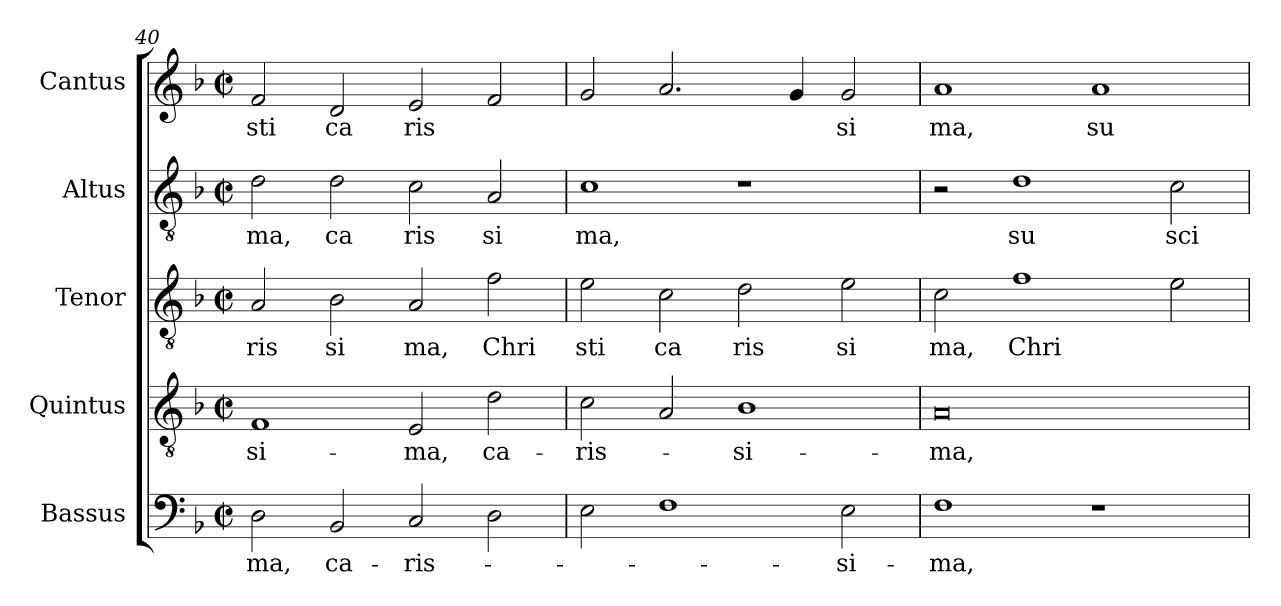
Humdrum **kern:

**kern	**text	**kern	**text	**kern	**text	**kern	**text	**kern	**text
*part5	*part5	*part4	*part4	*part3	*part3	*part2	*part2	*part1	*part1
*staff5	*staff5	*staff4	*staff4	*staff3	*staff3	*staff2	*staff2	*staff1	*staff1
*I"Bassus	*	*I"Quintus	*	*I"Tenor	*	*I"Altus	*	*I"Cantus	*
*clefF4	*	*clefGv2	*	*clefGv2	*	*clefGv2	*	*clefG2	*
*k[b-]	*	*k[b-]	*	*k[b-]	*	*k[b-]	*	*k[b-]	*
*F:	*	*F:	*	*F:	*	*F:	*	*F:	*
*M2/2	*	*M2/2	*	*M2/2	*	*M2/2	*	*M2/2	*
*met(c|)	*	*met(c|)	*	*met(c|)	*	*met(c|)	*	*met(c|)	*
=40	=40	=40	=40	=40	=40	=40	=40	=40	=40
!	!LO:LY:b:cj	!	!LO:LY:b:cj	!	!LO:LY:b:cj	!	!LO:LY:b:cj	!	!LO:LY:b:cj
2D\	-ma,	1F	-si-	2A/	ris	2d\	ma,	2f/	sti
!	!LO:LY:b:cj	!	!	!	!LO:LY:b:cj	!	!LO:LY:b:cj	!	!LO:LY:b:cj
2BB-/	ca-	.	.	2B-\	si	2d\	ca	2d/	ca
!	!LO:LY:b:cj	!	!LO:LY:b:cj	!	!LO:LY:b:cj	!	!LO:LY:b:cj	!	!LO:LY:b:cj
2C/	-ris-	2E/	-ma,	2A/	ma,	2c\	ris	2e/	ris
!	!	!	!LO:LY:b:cj	!	!LO:LY:b:cj	!	!LO:LY:b:cj	!	!
2D\	.	2d\	ca-	2f\	Chri	2A/	si	2f/	.
=41	=41	=41	=41	=41	=41	=41	=41	=41	=41
!	!	!	!LO:LY:b:cj	!	!LO:LY:b:cj	!	!LO:LY:b:cj	!	!
2E\	.	2c\	-ris-	2e\	sti	1c	ma,	2g/	.
!	!	!	!	!	!LO:LY:b:cj	!	!	!	!
1F	.	2A/	.	2c\	ca	.	.	2.a/	.
!	!	!	!LO:LY:b:cj	!	!LO:LY:b:cj	!	!	!	!
.	.	1B-	-si-	2d\	ris	1r	.	.	.
.	.	.	.	.	.	.	.	4g/	.
!	!LO:LY:b:cj	!	!	!	!LO:LY:b:cj	!	!	!	!LO:LY:b:cj
2E\	-si-	.	.	2e\	si	.	.	2g/	si
=42	=42	=42	=42	=42	=42	=42	=42	=42	=42
!	!LO:LY:b:cj	!	!LO:LY:b:cj	!	!LO:LY:b:cj	!	!	!	!LO:LY:b:cj
1F	-ma,	0A	-ma,	2c\	ma,	2r	.	1a	ma,
!	!	!	!	!	!LO:LY:b	!	!LO:LY:b:cj	!	!
.	.	.	.	1f	Chri	1d	su	.	.
!	!	!	!	!	!	!	!	!	!LO:LY:b:cj
1r	.	.	.	.	.	.	.	1a	su
!	!	!	!	!	!	!	!LO:LY:b:cj	!	!
.	.	.	.	2e\	.	2c\	sci	.	.
=	=	=	=	=	=	=	=	=	=
*-	*-	*-	*-	*-	*-	*-	*-	*-	*-
